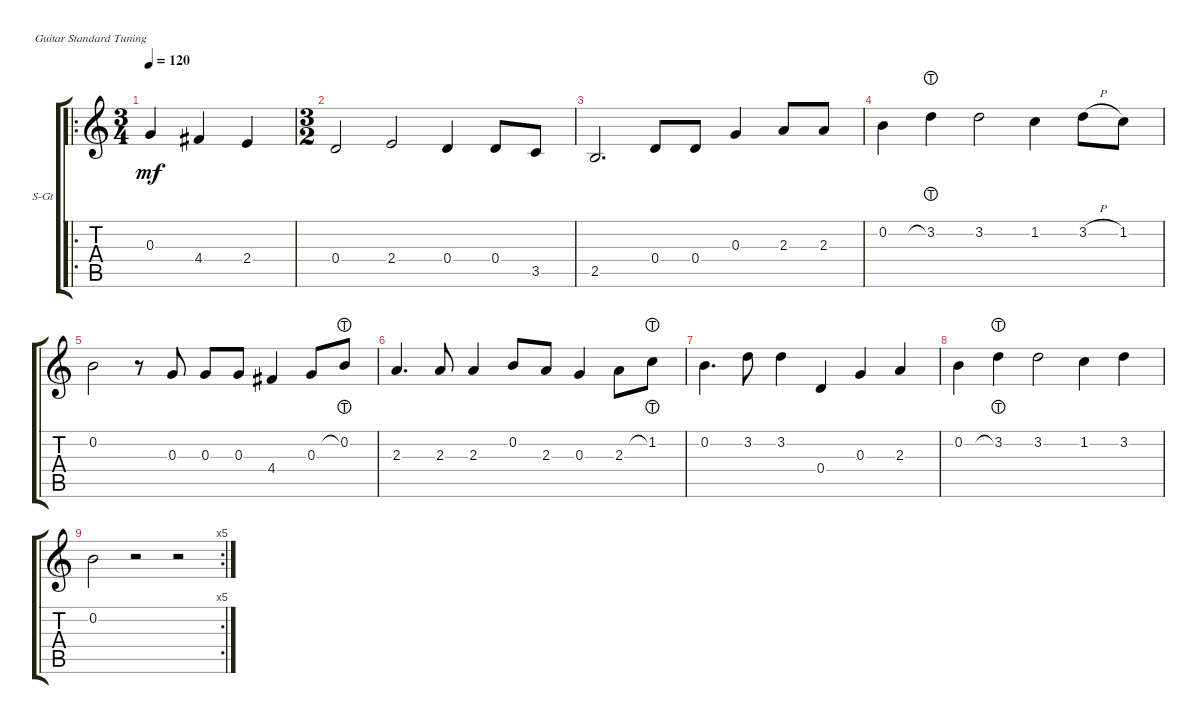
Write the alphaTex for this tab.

\defaultSystemsLayout 4
\bracketExtendMode groupsimilarinstruments
\firstSystemTrackNameOrientation horizontal
\otherSystemsTrackNameOrientation horizontal
\track ("Steel Guitar" "S-Gt") {instrument acousticguitarsteel}
\staff {score tabs}
\tuning (E4 B3 G3 D3 A2 E2)
\ro
\ts (3 4)
\tempo 120
\clef g2
\ks c
0.3.4{dy mf instrument acousticguitarsteel} 4.4.4 2.4.4 |
\ts (3 2)
0.4.2 2.4.2 0.4.4 0.4.8 3.5.8 |
2.5.2{d} 0.4.8 0.4.8 0.3.4 2.3.8 2.3.8 |
0.2.4 3.2{lht}.4 3.2.2 1.2.4 3.2{h}.8 1.2.8 |
0.2.2 r.8 0.3.8 0.3.8 0.3.8 4.4.4 0.3.8 0.2{lht}.8 |
2.3.4{d} 2.3.8 2.3.4 0.2.8 2.3.8 0.3.4 2.3.8 1.2{lht}.8 |
0.2.4{d} 3.2.8 3.2.4 0.4.4 0.3.4 2.3.4 |
0.2.4 3.2{lht}.4 3.2.2 1.2.4 3.2.4 |
\rc 5
0.2.2 r.2 r.2
